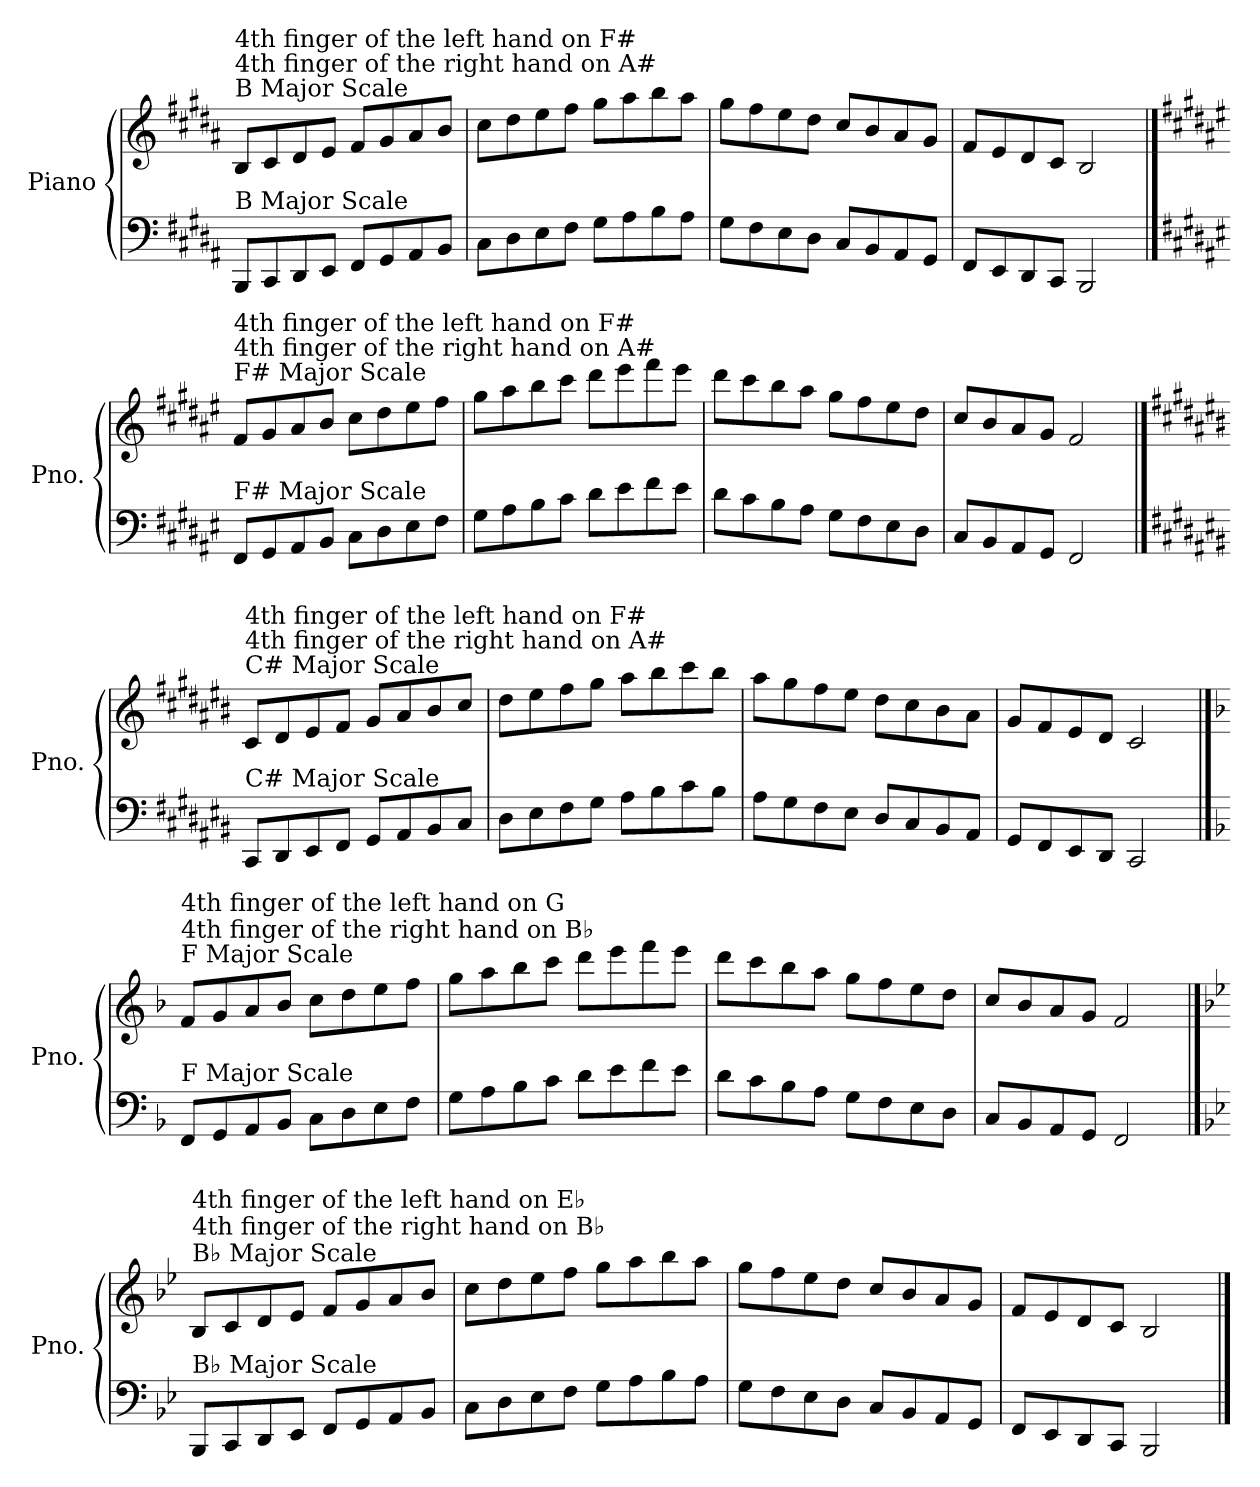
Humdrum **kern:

**kern	**kern
*part1	*part1
*staff2	*staff1
*I"Piano	*
*I'Pno.	*
!!LO:LB:g=z
*clefF4	*clefG2
*k[f#c#g#d#a#]	*k[f#c#g#d#a#]
=1	=1
!	!LO:TX:a:t=B Major Scale
!	!LO:TX:t=4th finger of the right hand on A#
!	!LO:TX:t=4th finger of the left hand on F#
!LO:TX:a:t=B Major Scale	!
8BBB/L	8B/L
8CC#/	8c#/
8DD#/	8d#/
8EE/J	8e/J
8FF#/L	8f#/L
8GG#/	8g#/
8AA#/	8a#/
8BB/J	8b/J
=2	=2
8C#\L	8cc#\L
8D#\	8dd#\
8E\	8ee\
8F#\J	8ff#\J
8G#\L	8gg#\L
8A#\	8aa#\
8B\	8bb\
8A#\J	8aa#\J
=3	=3
8G#\L	8gg#\L
8F#\	8ff#\
8E\	8ee\
8D#\J	8dd#\J
8C#/L	8cc#/L
8BB/	8b/
8AA#/	8a#/
8GG#/J	8g#/J
=4	=4
8FF#/L	8f#/L
8EE/	8e/
8DD#/	8d#/
8CC#/J	8c#/J
2BBB/	2B/
!!LO:PB:g=z
==1	==1
*k[f#c#g#d#a#e#]	*k[f#c#g#d#a#e#]
!	!LO:TX:a:t=F# Major Scale
!	!LO:TX:t=4th finger of the right hand on A#
!	!LO:TX:t=4th finger of the left hand on F#
!LO:TX:a:t=F# Major Scale	!
8FF#/L	8f#/L
8GG#/	8g#/
8AA#/	8a#/
8BB/J	8b/J
8C#\L	8cc#\L
8D#\	8dd#\
8E#\	8ee#\
8F#\J	8ff#\J
=2	=2
8G#\L	8gg#\L
8A#\	8aa#\
8B\	8bb\
8c#\J	8ccc#\J
8d#\L	8ddd#\L
8e#\	8eee#\
8f#\	8fff#\
8e#\J	8eee#\J
=3	=3
8d#\L	8ddd#\L
8c#\	8ccc#\
8B\	8bb\
8A#\J	8aa#\J
8G#\L	8gg#\L
8F#\	8ff#\
8E#\	8ee#\
8D#\J	8dd#\J
=4	=4
8C#/L	8cc#/L
8BB/	8b/
8AA#/	8a#/
8GG#/J	8g#/J
2FF#/	2f#/
!!LO:LB:g=z
==1	==1
*k[f#c#g#d#a#e#b#]	*k[f#c#g#d#a#e#b#]
!	!LO:TX:a:t=C# Major Scale
!	!LO:TX:t=4th finger of the right hand on A#
!	!LO:TX:t=4th finger of the left hand on F#
!LO:TX:a:t=C# Major Scale	!
8CC#/L	8c#/L
8DD#/	8d#/
8EE#/	8e#/
8FF#/J	8f#/J
8GG#/L	8g#/L
8AA#/	8a#/
8BB#/	8b#/
8C#/J	8cc#/J
=2	=2
8D#\L	8dd#\L
8E#\	8ee#\
8F#\	8ff#\
8G#\J	8gg#\J
8A#\L	8aa#\L
8B#\	8bb#\
8c#\	8ccc#\
8B#\J	8bb#\J
=3	=3
8A#\L	8aa#\L
8G#\	8gg#\
8F#\	8ff#\
8E#\J	8ee#\J
8D#/L	8dd#\L
8C#/	8cc#\
8BB#/	8b#\
8AA#/J	8a#\J
=4	=4
8GG#/L	8g#/L
8FF#/	8f#/
8EE#/	8e#/
8DD#/J	8d#/J
2CC#/	2c#/
!!LO:LB:g=z
==1	==1
*k[b-]	*k[b-]
!	!LO:TX:a:t=F Major Scale
!	!LO:TX:t=4th finger of the right hand on B♭
!	!LO:TX:t=4th finger of the left hand on G
!LO:TX:a:t=F Major Scale	!
8FF/L	8f/L
8GG/	8g/
8AA/	8a/
8BB-/J	8b-/J
8C\L	8cc\L
8D\	8dd\
8E\	8ee\
8F\J	8ff\J
=2	=2
8G\L	8gg\L
8A\	8aa\
8B-\	8bb-\
8c\J	8ccc\J
8d\L	8ddd\L
8e\	8eee\
8f\	8fff\
8e\J	8eee\J
=3	=3
8d\L	8ddd\L
8c\	8ccc\
8B-\	8bb-\
8A\J	8aa\J
8G\L	8gg\L
8F\	8ff\
8E\	8ee\
8D\J	8dd\J
=4	=4
8C/L	8cc/L
8BB-/	8b-/
8AA/	8a/
8GG/J	8g/J
2FF/	2f/
!!LO:PB:g=z
==1	==1
*k[b-e-]	*k[b-e-]
!	!LO:TX:a:t=B♭ Major Scale
!	!LO:TX:a:t=4th finger of the right hand on B♭
!	!LO:TX:t=4th finger of the left hand on E♭
!LO:TX:a:t=B♭ Major Scale	!
8BBB-/L	8B-/L
8CC/	8c/
8DD/	8d/
8EE-/J	8e-/J
8FF/L	8f/L
8GG/	8g/
8AA/	8a/
8BB-/J	8b-/J
=2	=2
8C\L	8cc\L
8D\	8dd\
8E-\	8ee-\
8F\J	8ff\J
8G\L	8gg\L
8A\	8aa\
8B-\	8bb-\
8A\J	8aa\J
=3	=3
8G\L	8gg\L
8F\	8ff\
8E-\	8ee-\
8D\J	8dd\J
8C/L	8cc/L
8BB-/	8b-/
8AA/	8a/
8GG/J	8g/J
=4	=4
8FF/L	8f/L
8EE-/	8e-/
8DD/	8d/
8CC/J	8c/J
2BBB-/	2B-/
==	==
*-	*-
